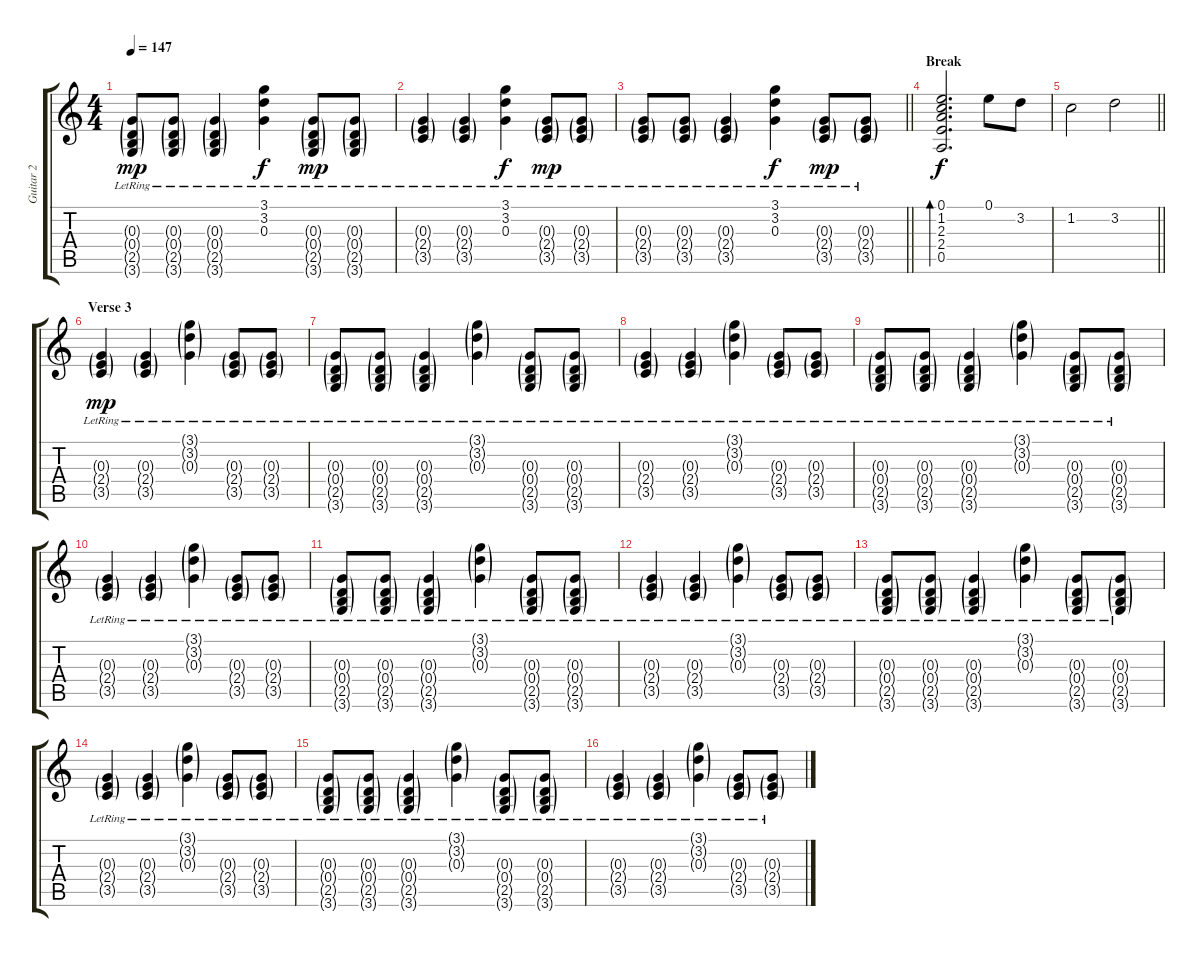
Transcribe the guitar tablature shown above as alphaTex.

\track ("Guitar 2" "Guitar 2") {instrument acousticguitarsteel}
\staff {score tabs}
\tuning (E4 B3 G3 D3 A2 E2) {hide}
\ts (4 4)
\tempo 147
\clef g2
\ks c
(0.3{g} 0.4{g lr} 2.5{g lr} 3.6{g}).8{dy mp} (0.3{g} 0.4{g lr} 2.5{g lr} 3.6{g}).8 (0.3{g} 0.4{g lr} 2.5{g lr} 3.6{g}).4 (3.1{lr} 3.2{lr} 0.3{lr}).4{dy f} (0.3{g} 0.4{g lr} 2.5{g lr} 3.6{g}).8{dy mp} (0.3{g} 0.4{g lr} 2.5{g lr} 3.6{g}).8 |
(0.3{g} 2.4{g lr} 3.5{g lr}).4 (0.3{g} 2.4{g lr} 3.5{g lr}).4 (3.1{lr} 3.2{lr} 0.3{lr}).4{dy f} (0.3{g} 2.4{g lr} 3.5{g lr}).8{dy mp} (0.3{g} 2.4{g lr} 3.5{g lr}).8 |
\barLineRight lightlight
(0.3{g} 2.4{g lr} 3.5{g lr}).8 (0.3{g} 2.4{g lr} 3.5{g lr}).8 (0.3{g} 2.4{g lr} 3.5{g lr}).4 (3.1{lr} 3.2{lr} 0.3{lr}).4{dy f} (0.3{g} 2.4{g lr} 3.5{g lr}).8{dy mp} (0.3{g} 2.4{g lr} 3.5{g lr}).8 |
\section ("" "Break ")
(0.1 1.2 2.3 2.4 0.5).2{d bd 60 dy f} 0.1.8 3.2.8 |
\barLineRight lightlight
1.2.2 3.2.2 |
\section ("" "Verse 3")
(0.3{g} 2.4{g lr} 3.5{g lr}).4{dy mp volume 11} (0.3{g} 2.4{g lr} 3.5{g lr}).4 (3.1{g lr} 3.2{g lr} 0.3{g lr}).4 (0.3{g} 2.4{g lr} 3.5{g lr}).8 (0.3{g} 2.4{g lr} 3.5{g lr}).8 |
(0.3{g} 0.4{g lr} 2.5{g lr} 3.6{g}).8 (0.3{g} 0.4{g lr} 2.5{g lr} 3.6{g}).8 (0.3{g} 0.4{g lr} 2.5{g lr} 3.6{g}).4 (3.1{g lr} 3.2{g lr} 0.3{g lr}).4 (0.3{g} 0.4{g lr} 2.5{g lr} 3.6{g}).8 (0.3{g} 0.4{g lr} 2.5{g lr} 3.6{g}).8 |
(0.3{g} 2.4{g lr} 3.5{g lr}).4 (0.3{g} 2.4{g lr} 3.5{g lr}).4 (3.1{g lr} 3.2{g lr} 0.3{g lr}).4 (0.3{g} 2.4{g lr} 3.5{g lr}).8 (0.3{g} 2.4{g lr} 3.5{g lr}).8 |
(0.3{g} 0.4{g lr} 2.5{g lr} 3.6{g}).8 (0.3{g} 0.4{g lr} 2.5{g lr} 3.6{g}).8 (0.3{g} 0.4{g lr} 2.5{g lr} 3.6{g}).4 (3.1{g lr} 3.2{g lr} 0.3{g lr}).4 (0.3{g} 0.4{g lr} 2.5{g lr} 3.6{g}).8 (0.3{g} 0.4{g lr} 2.5{g lr} 3.6{g}).8 |
(0.3{g} 2.4{g lr} 3.5{g lr}).4 (0.3{g} 2.4{g lr} 3.5{g lr}).4 (3.1{g lr} 3.2{g lr} 0.3{g lr}).4 (0.3{g} 2.4{g lr} 3.5{g lr}).8 (0.3{g} 2.4{g lr} 3.5{g lr}).8 |
(0.3{g} 0.4{g lr} 2.5{g lr} 3.6{g}).8 (0.3{g} 0.4{g lr} 2.5{g lr} 3.6{g}).8 (0.3{g} 0.4{g lr} 2.5{g lr} 3.6{g}).4 (3.1{g lr} 3.2{g lr} 0.3{g lr}).4 (0.3{g} 0.4{g lr} 2.5{g lr} 3.6{g}).8 (0.3{g} 0.4{g lr} 2.5{g lr} 3.6{g}).8 |
(0.3{g} 2.4{g lr} 3.5{g lr}).4 (0.3{g} 2.4{g lr} 3.5{g lr}).4 (3.1{g lr} 3.2{g lr} 0.3{g lr}).4 (0.3{g} 2.4{g lr} 3.5{g lr}).8 (0.3{g} 2.4{g lr} 3.5{g lr}).8 |
(0.3{g} 0.4{g lr} 2.5{g lr} 3.6{g}).8 (0.3{g} 0.4{g lr} 2.5{g lr} 3.6{g}).8 (0.3{g} 0.4{g lr} 2.5{g lr} 3.6{g}).4 (3.1{g lr} 3.2{g lr} 0.3{g lr}).4 (0.3{g} 0.4{g lr} 2.5{g lr} 3.6{g}).8 (0.3{g} 0.4{g lr} 2.5{g lr} 3.6{g}).8 |
(0.3{g} 2.4{g lr} 3.5{g lr}).4{volume 11} (0.3{g} 2.4{g lr} 3.5{g lr}).4 (3.1{g lr} 3.2{g lr} 0.3{g lr}).4 (0.3{g} 2.4{g lr} 3.5{g lr}).8 (0.3{g} 2.4{g lr} 3.5{g lr}).8 |
(0.3{g} 0.4{g lr} 2.5{g lr} 3.6{g}).8 (0.3{g} 0.4{g lr} 2.5{g lr} 3.6{g}).8 (0.3{g} 0.4{g lr} 2.5{g lr} 3.6{g}).4 (3.1{g lr} 3.2{g lr} 0.3{g lr}).4 (0.3{g} 0.4{g lr} 2.5{g lr} 3.6{g}).8 (0.3{g} 0.4{g lr} 2.5{g lr} 3.6{g}).8 |
(0.3{g} 2.4{g lr} 3.5{g lr}).4 (0.3{g} 2.4{g lr} 3.5{g lr}).4 (3.1{g lr} 3.2{g lr} 0.3{g lr}).4 (0.3{g} 2.4{g lr} 3.5{g lr}).8 (0.3{g} 2.4{g lr} 3.5{g lr}).8
